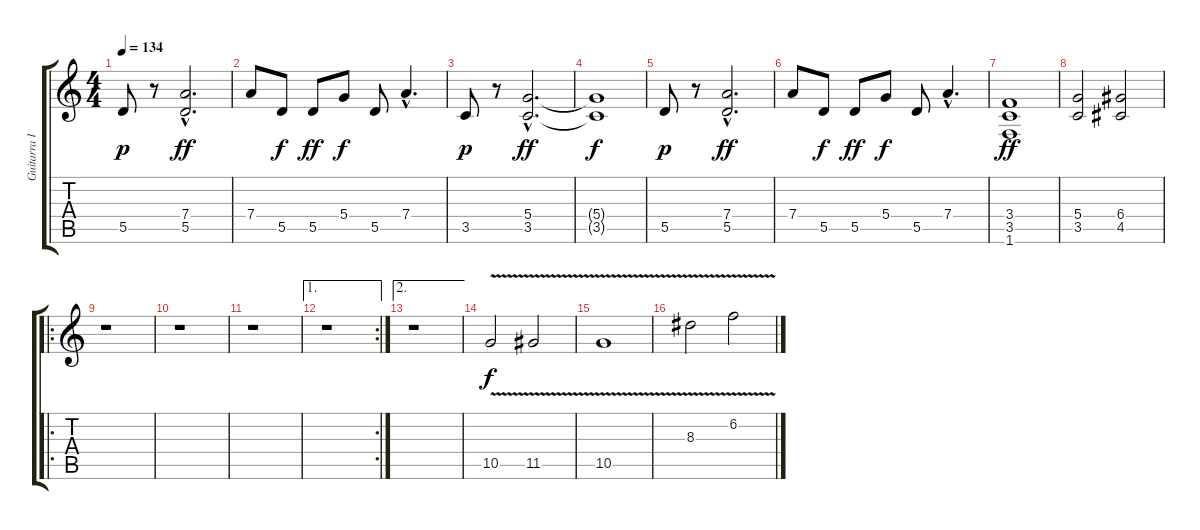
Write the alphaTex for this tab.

\track ("Guitarra II" "Guitarra I") {instrument distortionguitar}
\staff {score tabs}
\tuning (E4 B3 G3 D3 A2 E2) {hide}
\ts (4 4)
\tempo 134
\clef g2
\ks c
5.5.8{dy p} r.8 (7.4{hac} 5.5{hac}).2{d dy ff} |
7.4.8 5.5.8{dy f} 5.5.8{dy ff} 5.4.8{dy f} 5.5.8 7.4{hac}.4{d} |
3.5.8{dy p} r.8 (5.4{hac} 3.5{hac}).2{d dy ff} |
(5.4{t} 3.5{t}).1{dy f} |
5.5.8{dy p} r.8 (7.4{hac} 5.5{hac}).2{d dy ff} |
7.4.8 5.5.8{dy f} 5.5.8{dy ff} 5.4.8{dy f} 5.5.8 7.4{hac}.4{d} |
(3.4 3.5 1.6).1{dy ff} |
(5.4 3.5).2 (6.4 4.5).2 |
\ro
r.1 |
r.1 |
r.1 |
\ae 1
\rc 2
r.1 |
\ae 2
r.1 |
10.5{v}.2{dy f} 11.5{v}.2 |
10.5{v}.1 |
8.3{v}.2 6.2{v}.2
